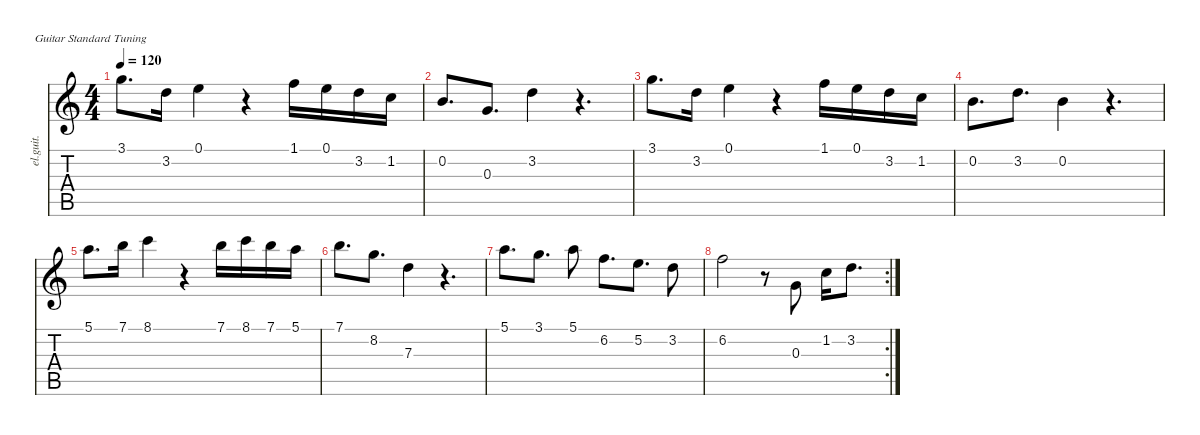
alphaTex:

\defaultSystemsLayout 4
\hideDynamics
\bracketExtendMode nobrackets
\track ("Clean Guitar" "el.guit.") {instrument electricguitarclean}
\staff {score tabs}
\tuning (E4 B3 G3 D3 A2 E2)
\ts (4 4)
\beaming (8 2 2 2 2)
\tempo 120
\clef g2
\ks c
3.1.8{d dy mf instrument electricguitarclean beam Down} 3.2.16{beam Down} 0.1.4{beam Down} r.4{beam Down} 1.1.16{beam Down} 0.1.16{beam Down} 3.2.16{beam Down} 1.2.16{beam Down} |
0.2.8{d beam Up} 0.3.8{d beam Up} 3.2.4{beam Down} r.4{d beam Down} |
3.1.8{d beam Down} 3.2.16{beam Down} 0.1.4{beam Down} r.4{beam Down} 1.1.16{beam Down} 0.1.16{beam Down} 3.2.16{beam Down} 1.2.16{beam Down} |
0.2.8{d beam Down} 3.2.8{d beam Down} 0.2.4{beam Down} r.4{d beam Down} |
5.1.8{d beam Down} 7.1.16{beam Down} 8.1.4{beam Down} r.4{beam Down} 7.1.16{beam Down} 8.1.16{beam Down} 7.1.16{beam Down} 5.1.16{beam Down} |
7.1.8{d beam Down} 8.2.8{d beam Down} 7.3.4{beam Down} r.4{d beam Down} |
5.1.8{d beam Down} 3.1.8{d beam Down} 5.1.8{beam Down} 6.2.8{d beam Down} 5.2.8{d beam Down} 3.2.8{beam Down} |
\rc 2
6.2.2{beam Down} r.8{beam Down} 0.3.8{beam Up} 1.2.16{beam Down} 3.2.8{d beam Down}
